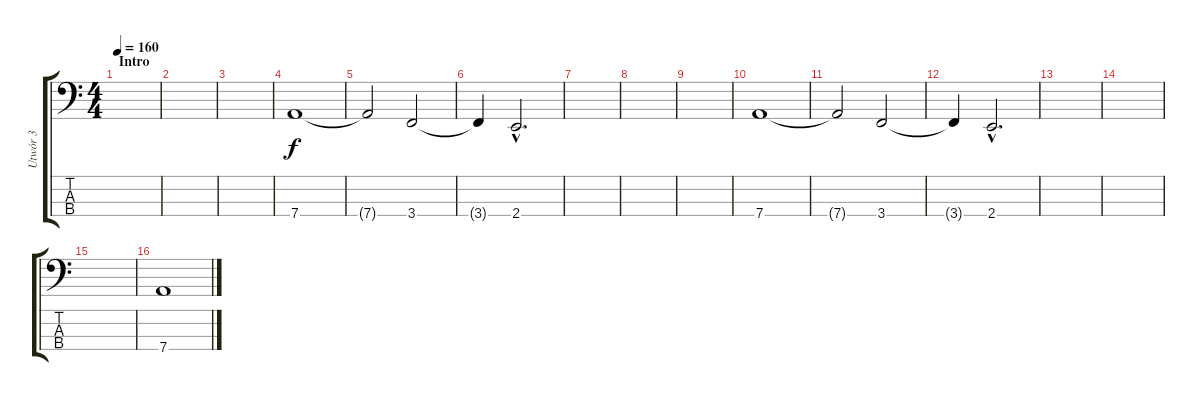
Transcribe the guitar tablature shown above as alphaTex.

\track ("Utwór 3" "Utwór 3") {instrument electricbassfinger}
\staff {score tabs}
\tuning (G2 D2 A1 D1) {hide}
\ts (4 4)
\section ("" "Intro")
\tempo 160
\tempo 150
\tempo 160
\clef f4
\ks c
|
|
|
7.4.1 |
7.4{t}.2 3.4.2 |
3.4{t}.4 2.4{hac}.2{d} |
|
|
|
7.4.1 |
7.4{t}.2 3.4.2 |
3.4{t}.4 2.4{hac}.2{d} |
|
|
|
7.4.1
